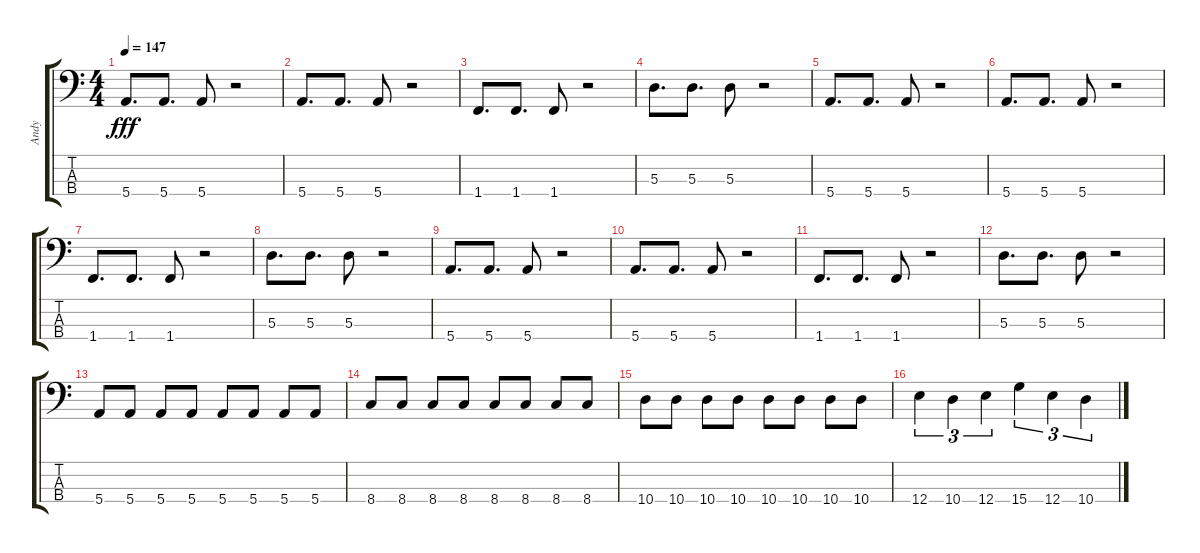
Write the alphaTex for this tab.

\track ("Andy" "Andy") {instrument electricbasspick}
\staff {score tabs}
\tuning (G2 D2 A1 E1) {hide}
\ts (4 4)
\tempo 147
\clef f4
\ks c
5.4.8{d dy fff} 5.4.8{d} 5.4.8 r.2 |
5.4.8{d} 5.4.8{d} 5.4.8 r.2 |
1.4.8{d} 1.4.8{d} 1.4.8 r.2 |
5.3.8{d} 5.3.8{d} 5.3.8 r.2 |
5.4.8{d} 5.4.8{d} 5.4.8 r.2 |
5.4.8{d} 5.4.8{d} 5.4.8 r.2 |
1.4.8{d} 1.4.8{d} 1.4.8 r.2 |
5.3.8{d} 5.3.8{d} 5.3.8 r.2 |
5.4.8{d} 5.4.8{d} 5.4.8 r.2 |
5.4.8{d} 5.4.8{d} 5.4.8 r.2 |
1.4.8{d} 1.4.8{d} 1.4.8 r.2 |
5.3.8{d} 5.3.8{d} 5.3.8 r.2 |
5.4.8 5.4.8 5.4.8 5.4.8 5.4.8 5.4.8 5.4.8 5.4.8 |
8.4.8 8.4.8 8.4.8 8.4.8 8.4.8 8.4.8 8.4.8 8.4.8 |
10.4.8 10.4.8 10.4.8 10.4.8 10.4.8 10.4.8 10.4.8 10.4.8 |
12.4.4{tu (3 2)} 10.4.4{tu (3 2)} 12.4.4{tu (3 2)} 15.4.4{tu (3 2)} 12.4.4{tu (3 2)} 10.4.4{tu (3 2)}
